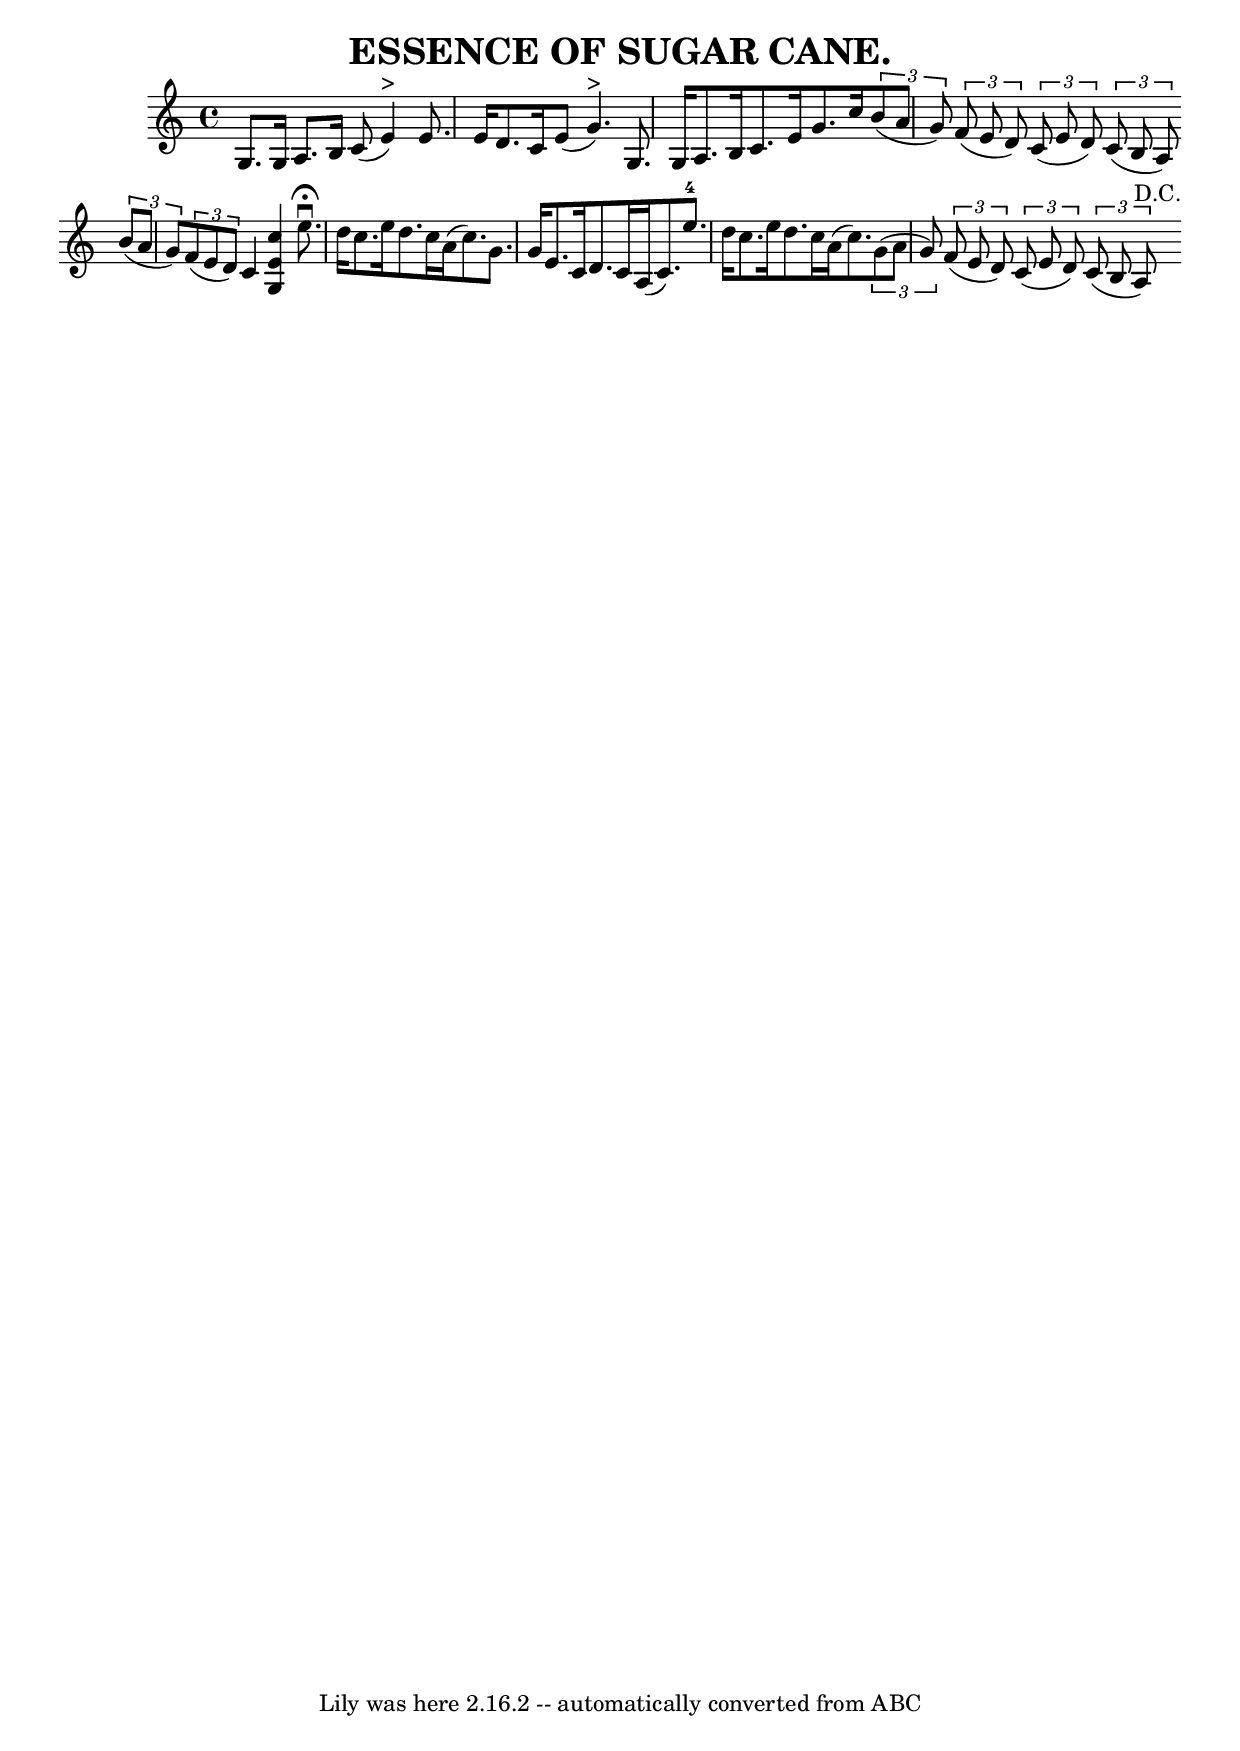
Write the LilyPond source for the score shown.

\version "2.7.40"
\include "Mammoth.ily"
\header {
	%% book = "Coles pg. 24.3"
	crossRefNumber = "19"
	footnotes = ""
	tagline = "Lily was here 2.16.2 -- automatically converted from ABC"
	title = "ESSENCE OF SUGAR CANE."
}
voicedefault =  {


 \override Staff.TimeSignature #'style = #'C
 \time 4/4 
\key c \major g8. g16 a8. b16 c'8 (e'4^">") 
|
 e'8. e'16 d'8. c'16 e'8 (g'4.^">") |
 g8.  
 g16 a8. b16 c'8. e'16 g'8. c''16  |
     \times 2/3 { 
 b'8 (a'8 g'8) }   \times 2/3 { f'8 (e'8 d'8) }   
\times 2/3 { c'8 (e'8 d'8) }   \times 2/3 { c'8 (b8 a8) } 
\bar ":|"   \times 2/3 { b'8 (a'8 g'8) }   \times 2/3 { f'8 (
e'8 d'8) } c'4  << c''4 e'4 g4   >>   \bar "|."     \bar "|:"   
e''8.^\fermata^\downbow d''16 c''8. e''16 d''8. c''16 a'16 (
 c''8.) |
 g'8. g'16 e'8. c'16 d'8. c'16 a16 (
c'8.) |
 e''8.-4 d''16 c''8. e''16 d''8. c''16    
a'16 (c''8.) |
     \times 2/3 { g'8 (a'8 g'8) }   
\times 2/3 { f'8 (e'8 d'8) }   \times 2/3 { c'8 (e'8 d'8) 
}   \times 2/3 { c'8 (b8 a8^"D.C.") } \bar ":|"   
}

\score{
    <<

	\context Staff="default"
	{
	    \voicedefault 
	}

    >>
	\layout {
	}
	\midi {}
}
